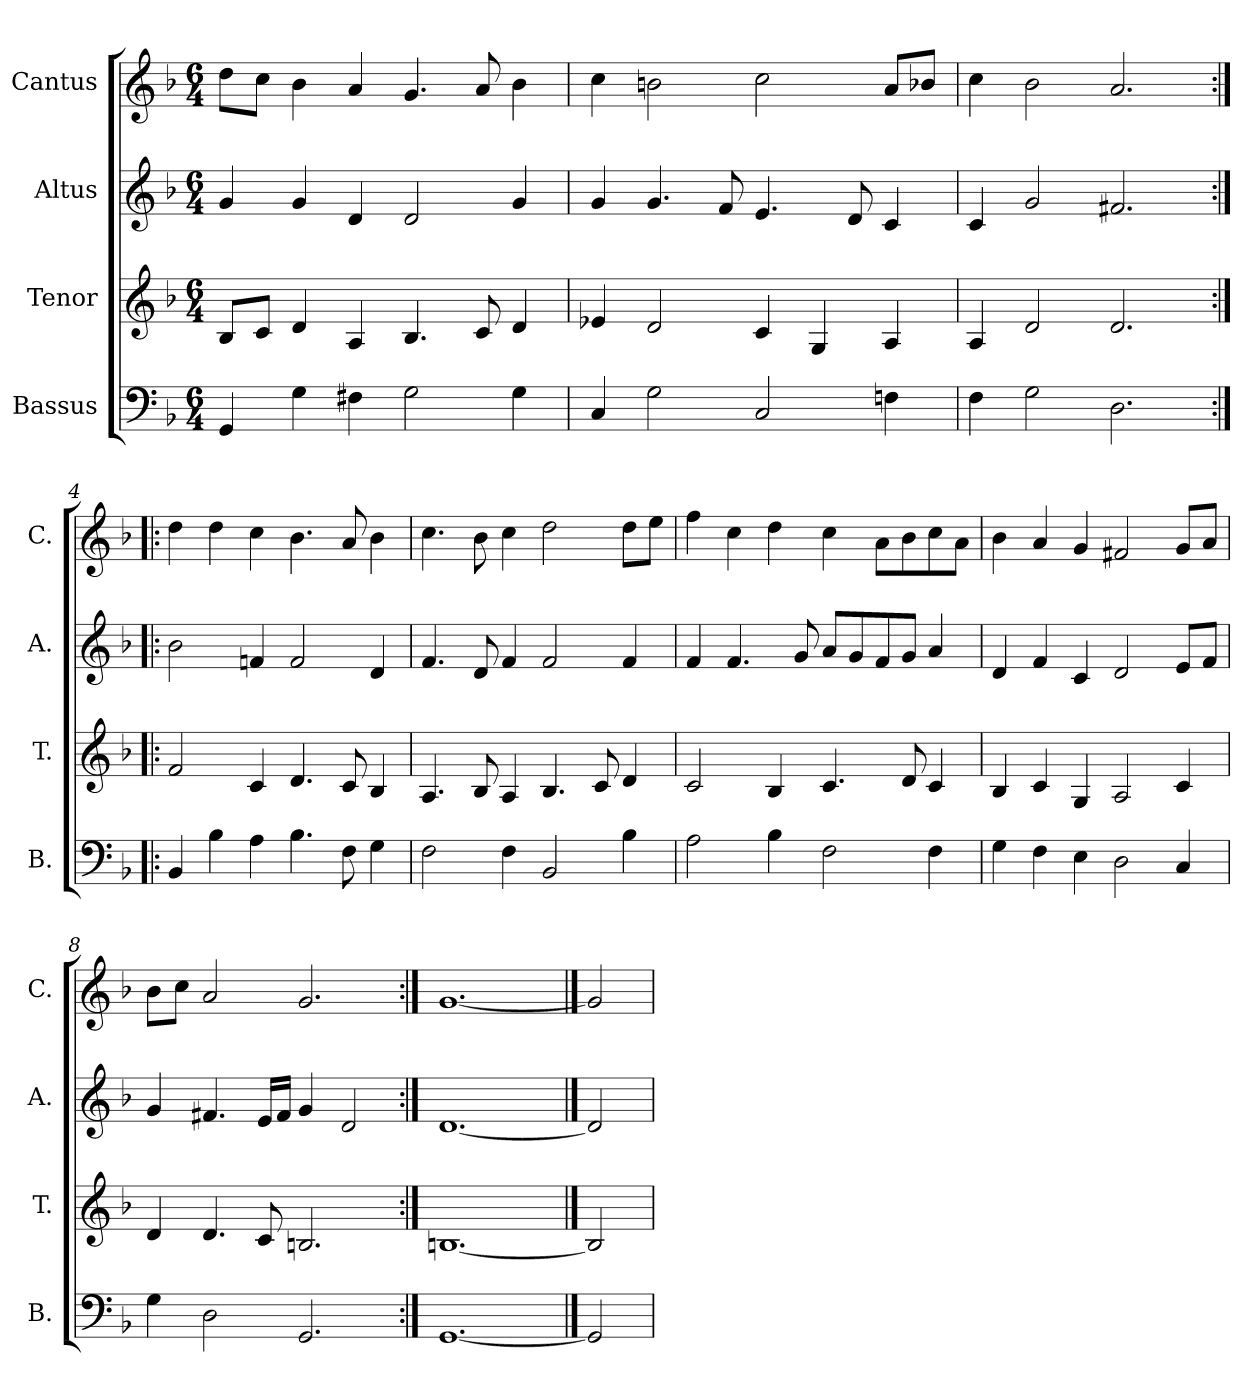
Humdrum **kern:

**kern	**kern	**kern	**kern
*part4	*part3	*part2	*part1
*staff4	*staff3	*staff2	*staff1
*I"Bassus	*I"Tenor	*I"Altus	*I"Cantus
*I'B.	*I'T.	*I'A.	*I'C.
*clefF4	*clefG2	*clefG2	*clefG2
*k[b-]	*k[b-]	*k[b-]	*k[b-]
*F:	*F:	*F:	*F:
*M6/4	*M6/4	*M6/4	*M6/4
=1	=1	=1	=1
4GG/	8B-/L	4g/	8dd\L
.	8c/J	.	8cc\J
4G\	4d/	4g/	4b-\
4F#X\	4A/	4d/	4a/
2G\	4.B-/	2d/	4.g/
.	8c/	.	8a/
4G\	4d/	4g/	4b-\
=2	=2	=2	=2
4C/	4e-X/	4g/	4cc\
2G\	2d/	4.g/	2bn\
.	.	8f/	.
2C/	4c/	4.e/	2cc\
.	4G/	.	.
.	.	8d/	.
4Fn\	4A/	4c/	8a/L
.	.	.	8b-X/J
=3	=3	=3	=3
4F\	4A/	4c/	4cc\
2G\	2d/	2g/	2b-\
2.D\	2.d/	2.f#X/	2.a/
=4:|!|:	=4:|!|:	=4:|!|:	=4:|!|:
4BB-/	2f/	2b-\	4dd\
4B-\	.	.	4dd\
4A\	4c/	4fn/	4cc\
4.B-\	4.d/	2f/	4.b-\
8F\	8c/	.	8a/
4G\	4B-/	4d/	4b-\
!!LO:LB:g=z
=5	=5	=5	=5
2F\	4.A/	4.f/	4.cc\
.	8B-/	8d/	8b-\
4F\	4A/	4f/	4cc\
2BB-/	4.B-/	2f/	2dd\
.	8c/	.	.
4B-\	4d/	4f/	8dd\L
.	.	.	8ee\J
=6	=6	=6	=6
2A\	2c/	4f/	4ff\
.	.	4.f/	4cc\
4B-\	4B-/	.	4dd\
.	.	8g/	.
2F\	4.c/	8a/L	4cc\
.	.	8g/	.
.	.	8f/	8a\L
.	8d/	8g/J	8b-\
4F\	4c/	4a/	8cc\
.	.	.	8a\J
=7	=7	=7	=7
4G\	4B-/	4d/	4b-\
4F\	4c/	4f/	4a/
4E\	4G/	4c/	4g/
2D\	2A/	2d/	2f#X/
4C/	4c/	8e/L	8g/L
.	.	8f/J	8a/J
=8	=8	=8	=8
4G\	4d/	4g/	8b-\L
.	.	.	8cc\J
2D\	4.d/	4.f#X/	2a/
.	8c/	16e/LL	.
.	.	16f#/JJ	.
2.GG/	2.Bn/	4g/	2.g/
.	.	2d/	.
=9:|!	=9:|!	=9:|!	=9:|!
[1.GG/	[1.Bn/	[1.d/	[1.g/
==10	==10	==10	==10
2GG/]	2B/]	2d/]	2g/]
=	=	=	=
*-	*-	*-	*-
